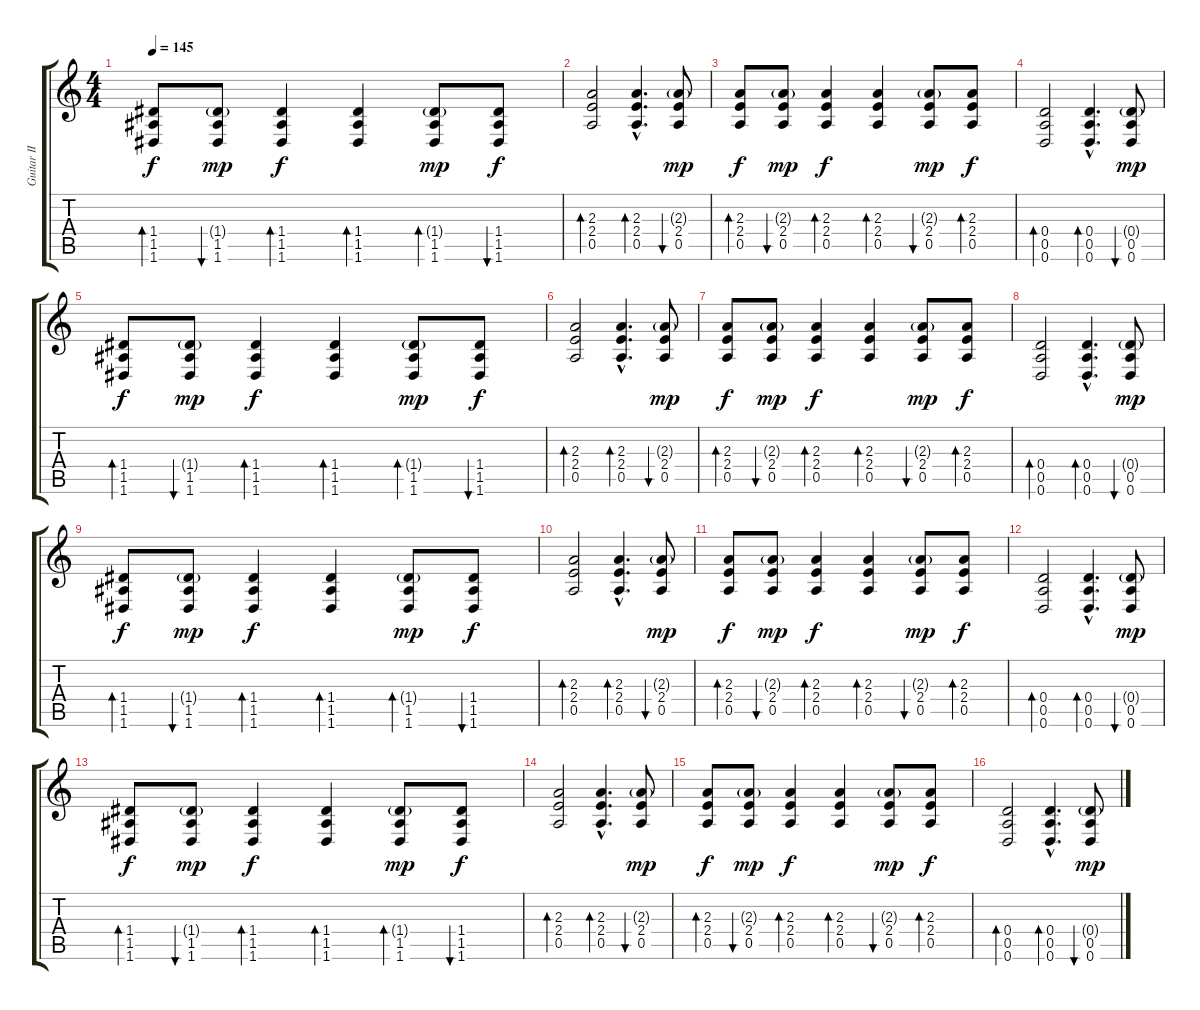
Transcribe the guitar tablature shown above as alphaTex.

\track ("Guitar II" "Guitar II") {instrument acousticguitarsteel}
\staff {score tabs}
\tuning (E4 B3 G3 D3 A2 D2) {hide}
\ts (4 4)
\tempo 145
\clef g2
\ks c
(1.4 1.5 1.6).8{bd 60 dy f} (1.4{g} 1.5 1.6).8{bu 60 dy mp} (1.4 1.5 1.6).4{bd 60 dy f} (1.4 1.5 1.6).4{bd 60} (1.4{g} 1.5 1.6).8{bd 60 dy mp} (1.4 1.5 1.6).8{bu 60 dy f} |
(2.3 2.4 0.5).2{bd 60} (2.3{hac} 2.4{hac} 0.5{hac}).4{d bd 60} (2.3{g} 2.4 0.5).8{bu 60 dy mp} |
(2.3 2.4 0.5).8{bd 60 dy f} (2.3{g} 2.4 0.5).8{bu 60 dy mp} (2.3 2.4 0.5).4{bd 60 dy f} (2.3 2.4 0.5).4{bd 60} (2.3{g} 2.4 0.5).8{bu 60 dy mp} (2.3 2.4 0.5).8{bd 60 dy f} |
(0.4 0.5 0.6).2{bd 60} (0.4{hac} 0.5{hac} 0.6{hac}).4{d bd 60} (0.4{g} 0.5 0.6).8{bu 60 dy mp} |
(1.4 1.5 1.6).8{bd 60 dy f} (1.4{g} 1.5 1.6).8{bu 60 dy mp} (1.4 1.5 1.6).4{bd 60 dy f} (1.4 1.5 1.6).4{bd 60} (1.4{g} 1.5 1.6).8{bd 60 dy mp} (1.4 1.5 1.6).8{bu 60 dy f} |
(2.3 2.4 0.5).2{bd 60} (2.3{hac} 2.4{hac} 0.5{hac}).4{d bd 60} (2.3{g} 2.4 0.5).8{bu 60 dy mp} |
(2.3 2.4 0.5).8{bd 60 dy f} (2.3{g} 2.4 0.5).8{bu 60 dy mp} (2.3 2.4 0.5).4{bd 60 dy f} (2.3 2.4 0.5).4{bd 60} (2.3{g} 2.4 0.5).8{bu 60 dy mp} (2.3 2.4 0.5).8{bd 60 dy f} |
(0.4 0.5 0.6).2{bd 60} (0.4{hac} 0.5{hac} 0.6{hac}).4{d bd 60} (0.4{g} 0.5 0.6).8{bu 60 dy mp} |
(1.4 1.5 1.6).8{bd 60 dy f} (1.4{g} 1.5 1.6).8{bu 60 dy mp} (1.4 1.5 1.6).4{bd 60 dy f} (1.4 1.5 1.6).4{bd 60} (1.4{g} 1.5 1.6).8{bd 60 dy mp} (1.4 1.5 1.6).8{bu 60 dy f} |
(2.3 2.4 0.5).2{bd 60} (2.3{hac} 2.4{hac} 0.5{hac}).4{d bd 60} (2.3{g} 2.4 0.5).8{bu 60 dy mp} |
(2.3 2.4 0.5).8{bd 60 dy f} (2.3{g} 2.4 0.5).8{bu 60 dy mp} (2.3 2.4 0.5).4{bd 60 dy f} (2.3 2.4 0.5).4{bd 60} (2.3{g} 2.4 0.5).8{bu 60 dy mp} (2.3 2.4 0.5).8{bd 60 dy f} |
(0.4 0.5 0.6).2{bd 60} (0.4{hac} 0.5{hac} 0.6{hac}).4{d bd 60} (0.4{g} 0.5 0.6).8{bu 60 dy mp} |
(1.4 1.5 1.6).8{bd 60 dy f} (1.4{g} 1.5 1.6).8{bu 60 dy mp} (1.4 1.5 1.6).4{bd 60 dy f} (1.4 1.5 1.6).4{bd 60} (1.4{g} 1.5 1.6).8{bd 60 dy mp} (1.4 1.5 1.6).8{bu 60 dy f} |
(2.3 2.4 0.5).2{bd 60} (2.3{hac} 2.4{hac} 0.5{hac}).4{d bd 60} (2.3{g} 2.4 0.5).8{bu 60 dy mp} |
(2.3 2.4 0.5).8{bd 60 dy f} (2.3{g} 2.4 0.5).8{bu 60 dy mp} (2.3 2.4 0.5).4{bd 60 dy f} (2.3 2.4 0.5).4{bd 60} (2.3{g} 2.4 0.5).8{bu 60 dy mp} (2.3 2.4 0.5).8{bd 60 dy f} |
(0.4 0.5 0.6).2{bd 60} (0.4{hac} 0.5{hac} 0.6{hac}).4{d bd 60} (0.4{g} 0.5 0.6).8{bu 60 dy mp}
